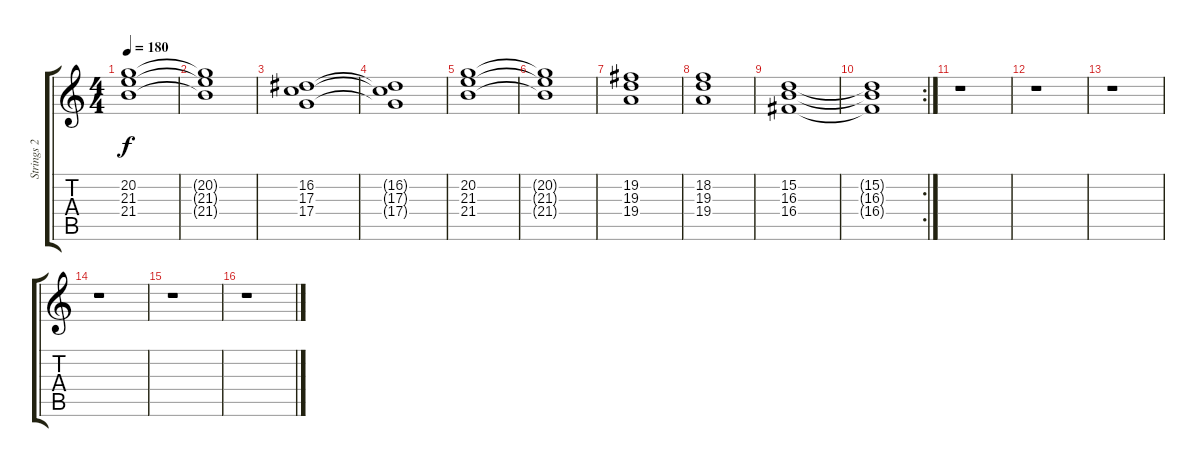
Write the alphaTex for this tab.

\track ("Strings 2" "Strings 2") {instrument stringensemble1}
\staff {score tabs}
\tuning (E4 B3 G3 D3 A2 E2) {hide}
\ts (4 4)
\tempo 180
\clef g2
\ks c
(20.2 21.3 21.4).1{dy f} |
(20.2{t} 21.3{t} 21.4{t}).1 |
(16.2 17.3 17.4).1 |
(16.2{t} 17.3{t} 17.4{t}).1 |
(20.2 21.3 21.4).1 |
(20.2{t} 21.3{t} 21.4{t}).1 |
(19.2 19.3 19.4).1 |
(18.2 19.3 19.4).1 |
(15.2 16.3 16.4).1 |
\rc 2
(15.2{t} 16.3{t} 16.4{t}).1 |
r.1 |
r.1 |
r.1 |
r.1 |
r.1 |
r.1
